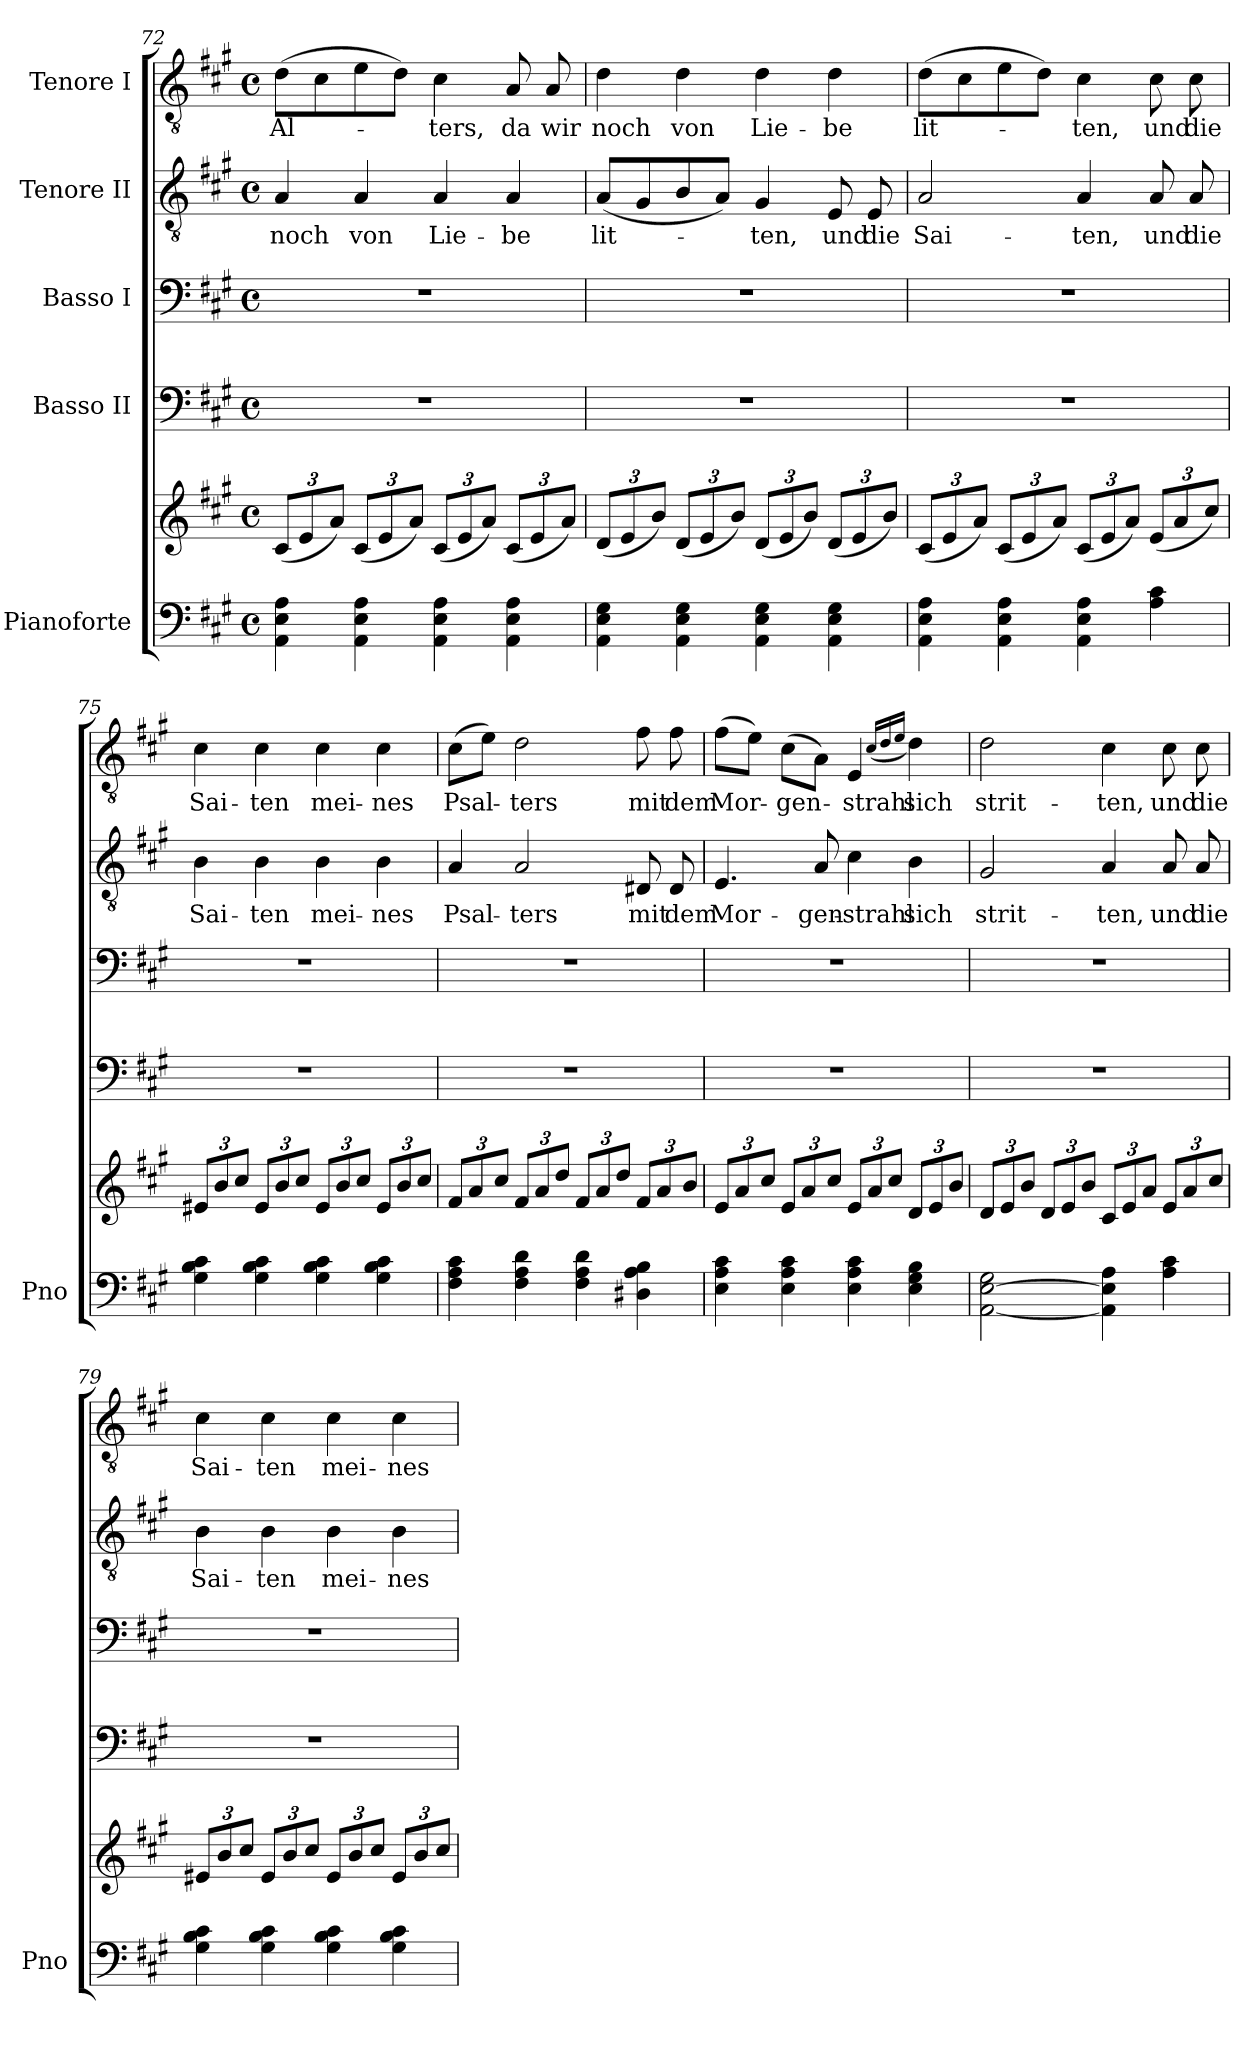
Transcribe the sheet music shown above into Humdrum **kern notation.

**kern	**kern	**kern	**kern	**kern	**text	**kern	**text
*part5	*part5	*part4	*part3	*part2	*part2	*part1	*part1
*staff6	*staff5	*staff4	*staff3	*staff2	*staff2	*staff1	*staff1
*I"Pianoforte	*	*I"Basso II	*I"Basso I	*I"Tenore II	*	*I"Tenore I	*
*I'Pno	*	*	*	*	*	*	*
*clefF4	*clefG2	*clefF4	*clefF4	*clefGv2	*	*clefGv2	*
*k[f#c#g#]	*k[f#c#g#]	*k[f#c#g#]	*k[f#c#g#]	*k[f#c#g#]	*	*k[f#c#g#]	*
*M4/4	*M4/4	*M4/4	*M4/4	*M4/4	*	*M4/4	*
*met(c)	*met(c)	*met(c)	*met(c)	*met(c)	*	*met(c)	*
*	*Xbrackettup	*	*	*	*	*	*
=72	=72	=72	=72	=72	=72	=72	=72
!	!	!	!	!	!LO:LY:b	!	!LO:LY:b
4AA\ 4E\ 4A\	(12c#/L	1r	1r	4A/	noch	(8d\L	Al-
.	12e/	.	.	.	.	.	.
.	.	.	.	.	.	8c#\	.
.	12a/J)	.	.	.	.	.	.
!	!	!	!	!	!LO:LY:b	!	!
4AA\ 4E\ 4A\	(12c#/L	.	.	4A/	von	8e\	.
.	12e/	.	.	.	.	.	.
.	.	.	.	.	.	8d\J)	.
.	12a/J)	.	.	.	.	.	.
!	!	!	!	!	!LO:LY:b	!	!LO:LY:b
4AA\ 4E\ 4A\	(12c#/L	.	.	4A/	Lie-	4c#\	-ters,
.	12e/	.	.	.	.	.	.
.	12a/J)	.	.	.	.	.	.
!	!	!	!	!	!LO:LY:b	!	!LO:LY:b
4AA\ 4E\ 4A\	(12c#/L	.	.	4A/	-be	8A/	da
.	12e/	.	.	.	.	.	.
!	!	!	!	!	!	!	!LO:LY:b
.	.	.	.	.	.	8A/	wir
.	12a/J)	.	.	.	.	.	.
=73	=73	=73	=73	=73	=73	=73	=73
!	!	!	!	!	!LO:LY:b	!	!LO:LY:b
4AA\ 4E\ 4G#\	(12d/L	1r	1r	(8A/L	lit-	4d\	noch
.	12e/	.	.	.	.	.	.
.	.	.	.	8G#/	.	.	.
.	12b/J)	.	.	.	.	.	.
!	!	!	!	!	!	!	!LO:LY:b
4AA\ 4E\ 4G#\	(12d/L	.	.	8B/	.	4d\	von
.	12e/	.	.	.	.	.	.
.	.	.	.	8A/J)	.	.	.
.	12b/J)	.	.	.	.	.	.
!	!	!	!	!	!LO:LY:b	!	!LO:LY:b
4AA\ 4E\ 4G#\	(12d/L	.	.	4G#/	-ten,	4d\	Lie-
.	12e/	.	.	.	.	.	.
.	12b/J)	.	.	.	.	.	.
!	!	!	!	!	!LO:LY:b	!	!LO:LY:b
4AA\ 4E\ 4G#\	(12d/L	.	.	8E/	und	4d\	-be
.	12e/	.	.	.	.	.	.
!	!	!	!	!	!LO:LY:b	!	!
.	.	.	.	8E/	die	.	.
.	12b/J)	.	.	.	.	.	.
=74	=74	=74	=74	=74	=74	=74	=74
!	!	!	!	!	!LO:LY:b	!	!LO:LY:b
4AA\ 4E\ 4A\	(12c#/L	1r	1r	2A/	Sai-	(8d\L	lit-
.	12e/	.	.	.	.	.	.
.	.	.	.	.	.	8c#\	.
.	12a/J)	.	.	.	.	.	.
4AA\ 4E\ 4A\	(12c#/L	.	.	.	.	8e\	.
.	12e/	.	.	.	.	.	.
.	.	.	.	.	.	8d\J)	.
.	12a/J)	.	.	.	.	.	.
!	!	!	!	!	!LO:LY:b	!	!LO:LY:b
4AA\ 4E\ 4A\	(12c#/L	.	.	4A/	-ten,	4c#\	-ten,
.	12e/	.	.	.	.	.	.
.	12a/J)	.	.	.	.	.	.
!	!	!	!	!	!LO:LY:b	!	!LO:LY:b
4A\ 4c#\	(12e/L	.	.	8A/	und	8c#\	und
.	12a/	.	.	.	.	.	.
!	!	!	!	!	!LO:LY:b	!	!LO:LY:b
.	.	.	.	8A/	die	8c#\	die
.	12cc#/J)	.	.	.	.	.	.
!!LO:PB:g=z
=75	=75	=75	=75	=75	=75	=75	=75
!	!	!	!	!	!LO:LY:b	!	!LO:LY:b
4G#\ 4B\ 4c#\	12e#X/L	1r	1r	4B\	Sai-	4c#\	Sai-
.	12b/	.	.	.	.	.	.
.	12cc#/J	.	.	.	.	.	.
!	!	!	!	!	!LO:LY:b	!	!LO:LY:b
4G#\ 4B\ 4c#\	12e#/L	.	.	4B\	-ten	4c#\	-ten
.	12b/	.	.	.	.	.	.
.	12cc#/J	.	.	.	.	.	.
!	!	!	!	!	!LO:LY:b	!	!LO:LY:b
4G#\ 4B\ 4c#\	12e#/L	.	.	4B\	mei-	4c#\	mei-
.	12b/	.	.	.	.	.	.
.	12cc#/J	.	.	.	.	.	.
!	!	!	!	!	!LO:LY:b	!	!LO:LY:b
4G#\ 4B\ 4c#\	12e#/L	.	.	4B\	-nes	4c#\	-nes
.	12b/	.	.	.	.	.	.
.	12cc#/J	.	.	.	.	.	.
=76	=76	=76	=76	=76	=76	=76	=76
!	!	!	!	!	!LO:LY:b	!	!LO:LY:b
4F#\ 4A\ 4c#\	12f#/L	1r	1r	4A/	Psal-	(8c#\L	Psal-
.	12a/	.	.	.	.	.	.
.	.	.	.	.	.	8e\J)	.
.	12cc#/J	.	.	.	.	.	.
!	!	!	!	!	!LO:LY:b	!	!LO:LY:b
4F#\ 4A\ 4d\	12f#/L	.	.	2A/	-ters	2d\	-ters
.	12a/	.	.	.	.	.	.
.	12dd/J	.	.	.	.	.	.
4F#\ 4A\ 4d\	12f#/L	.	.	.	.	.	.
.	12a/	.	.	.	.	.	.
.	12dd/J	.	.	.	.	.	.
!	!	!	!	!	!LO:LY:b	!	!LO:LY:b
4D#X\ 4A\ 4B\	12f#/L	.	.	8D#X/	mit	8f#\	mit
.	12a/	.	.	.	.	.	.
!	!	!	!	!	!LO:LY:b	!	!LO:LY:b
.	.	.	.	8D#/	dem	8f#\	dem
.	12b/J	.	.	.	.	.	.
=77	=77	=77	=77	=77	=77	=77	=77
!	!	!	!	!	!LO:LY:b	!	!LO:LY:b
4E\ 4A\ 4c#\	12e/L	1r	1r	4.E/	Mor-	(8f#\L	Mor-
.	12a/	.	.	.	.	.	.
.	.	.	.	.	.	8e\J)	.
.	12cc#/J	.	.	.	.	.	.
!	!	!	!	!	!	!	!LO:LY:b
4E\ 4A\ 4c#\	12e/L	.	.	.	.	(8c#\L	-gen-
.	12a/	.	.	.	.	.	.
!	!	!	!	!	!LO:LY:b	!	!
.	.	.	.	8A/	-gen-	8A\J)	.
.	12cc#/J	.	.	.	.	.	.
!	!	!	!	!	!LO:LY:b	!	!LO:LY:b
4E\ 4A\ 4c#\	12e/L	.	.	4c#\	-strahl	4E/	-strahl
.	12a/	.	.	.	.	.	.
.	12cc#/J	.	.	.	.	.	.
.	.	.	.	.	.	(16qc#/LL	.
.	.	.	.	.	.	16qd/	.
.	.	.	.	.	.	16qe/JJ	.
!	!	!	!	!	!LO:LY:b	!	!LO:LY:b
4E\ 4G#\ 4B\	12d/L	.	.	4B\	sich	4d\)	sich
.	12e/	.	.	.	.	.	.
.	12b/J	.	.	.	.	.	.
=78	=78	=78	=78	=78	=78	=78	=78
!	!	!	!	!	!LO:LY:b	!	!LO:LY:b
[2AA\ [2E\ 2G#\	12d/L	1r	1r	2G#/	strit-	2d\	strit-
.	12e/	.	.	.	.	.	.
.	12b/J	.	.	.	.	.	.
.	12d/L	.	.	.	.	.	.
.	12e/	.	.	.	.	.	.
.	12b/J	.	.	.	.	.	.
!	!	!	!	!	!LO:LY:b	!	!LO:LY:b
4AA\] 4E\] 4A\	12c#/L	.	.	4A/	-ten,	4c#\	-ten,
.	12e/	.	.	.	.	.	.
.	12a/J	.	.	.	.	.	.
!	!	!	!	!	!LO:LY:b	!	!LO:LY:b
4A\ 4c#\	12e/L	.	.	8A/	und	8c#\	und
.	12a/	.	.	.	.	.	.
!	!	!	!	!	!LO:LY:b	!	!LO:LY:b
.	.	.	.	8A/	die	8c#\	die
.	12cc#/J	.	.	.	.	.	.
!!LO:LB:g=z
=79	=79	=79	=79	=79	=79	=79	=79
!	!	!	!	!	!LO:LY:b	!	!LO:LY:b
4G#\ 4B\ 4c#\	12e#X/L	1r	1r	4B\	Sai-	4c#\	Sai-
.	12b/	.	.	.	.	.	.
.	12cc#/J	.	.	.	.	.	.
!	!	!	!	!	!LO:LY:b	!	!LO:LY:b
4G#\ 4B\ 4c#\	12e#/L	.	.	4B\	-ten	4c#\	-ten
.	12b/	.	.	.	.	.	.
.	12cc#/J	.	.	.	.	.	.
!	!	!	!	!	!LO:LY:b	!	!LO:LY:b
4G#\ 4B\ 4c#\	12e#/L	.	.	4B\	mei-	4c#\	mei-
.	12b/	.	.	.	.	.	.
.	12cc#/J	.	.	.	.	.	.
!	!	!	!	!	!LO:LY:b	!	!LO:LY:b
4G#\ 4B\ 4c#\	12e#/L	.	.	4B\	-nes	4c#\	-nes
.	12b/	.	.	.	.	.	.
.	12cc#/J	.	.	.	.	.	.
=	=	=	=	=	=	=	=
*-	*-	*-	*-	*-	*-	*-	*-
